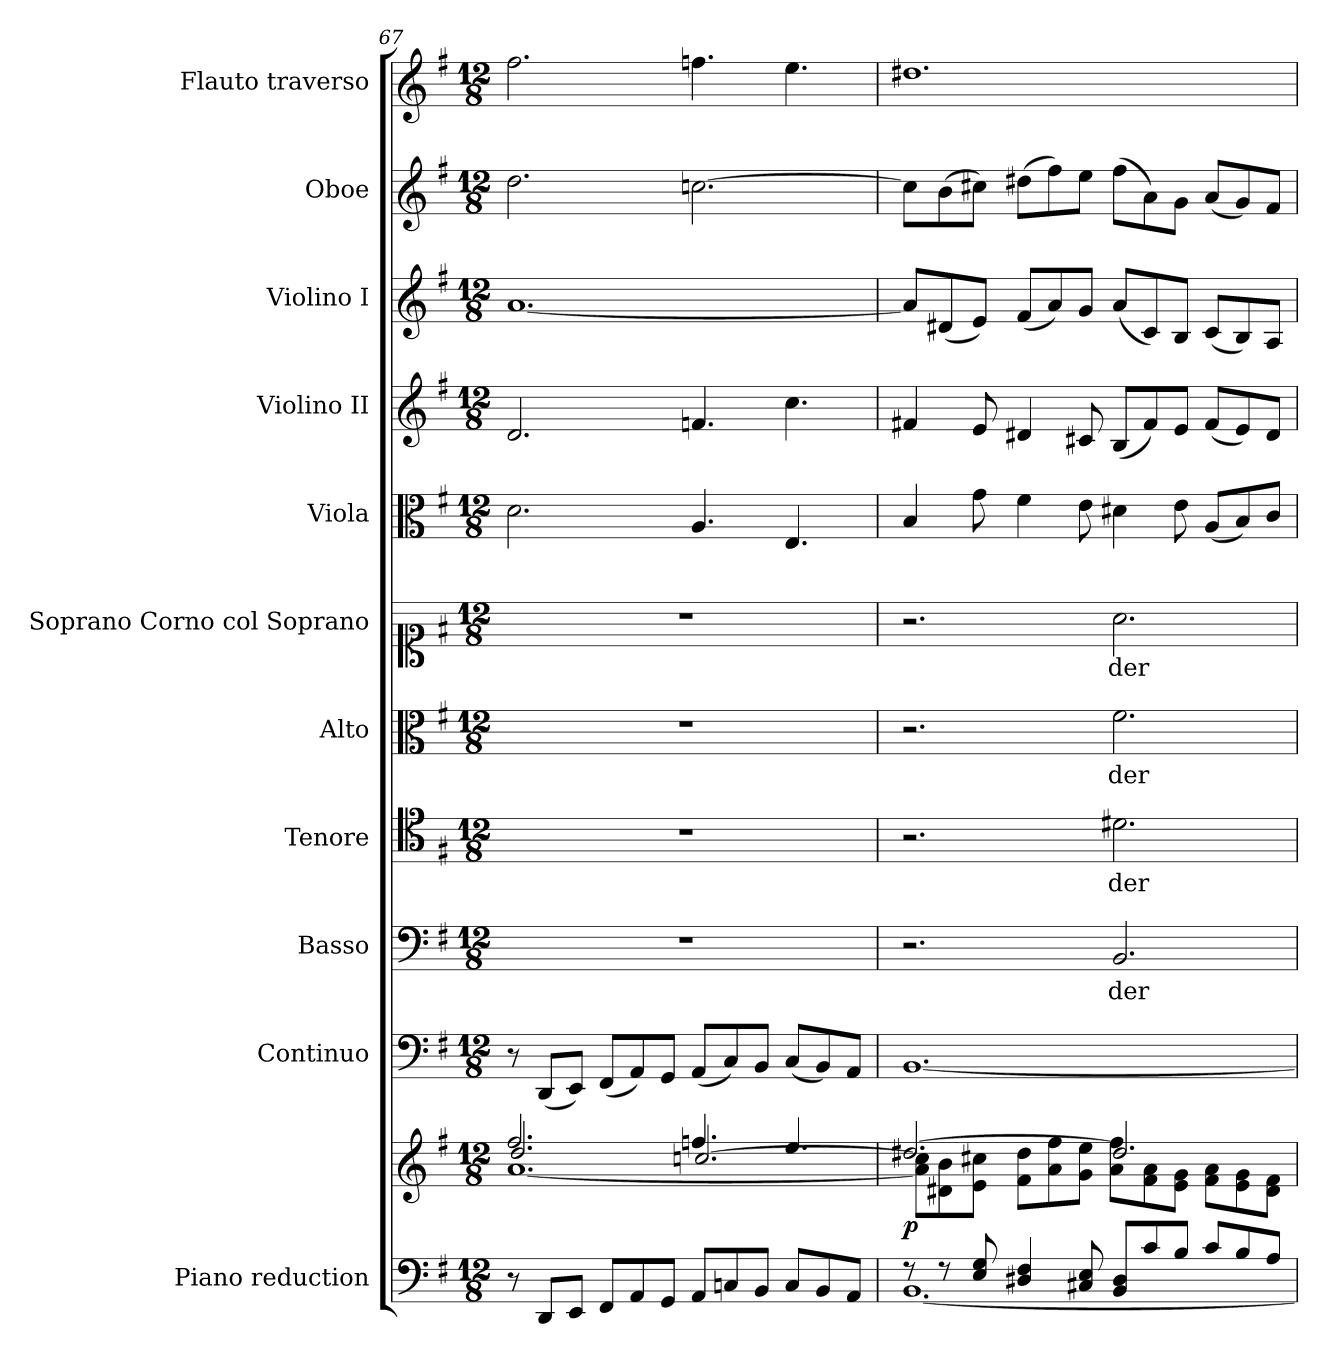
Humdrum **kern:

**kern	**kern	**dynam	**kern	**dynam	**kern	**text	**dynam	**kern	**text	**dynam	**kern	**text	**dynam	**kern	**text	**dynam	**kern	**dynam	**kern	**dynam	**kern	**dynam	**kern	**kern
*part11	*part11	*part11	*part10	*part10	*part9	*part9	*part9	*part8	*part8	*part8	*part7	*part7	*part7	*part6	*part6	*part6	*part5	*part5	*part4	*part4	*part3	*part3	*part2	*part1
*staff12	*staff11	*staff11/12	*staff10	*staff10	*staff9	*staff9	*staff9	*staff8	*staff8	*staff8	*staff7	*staff7	*staff7	*staff6	*staff6	*staff6	*staff5	*staff5	*staff4	*staff4	*staff3	*staff3	*staff2	*staff1
*I"Piano reduction	*	*	*I"Continuo	*	*I"Basso	*	*	*I"Tenore	*	*	*I"Alto	*	*	*I"Soprano Corno col Soprano	*	*	*I"Viola	*	*I"Violino II	*	*I"Violino I	*	*I"Oboe	*I"Flauto traverso
*I'Pno	*	*	*	*	*	*	*	*	*	*	*	*	*	*	*	*	*I'Vla	*	*I'Vln	*	*I'Vln	*	*I'Ob	*I'Fl
*clefF4	*clefG2	*	*clefF4	*	*clefF4	*	*	*clefC4	*	*	*clefC3	*	*	*clefC1	*	*	*clefC3	*	*clefG2	*	*clefG2	*	*clefG2	*clefG2
*k[f#]	*k[f#]	*	*k[f#]	*	*k[f#]	*	*	*k[f#]	*	*	*k[f#]	*	*	*k[f#]	*	*	*k[f#]	*	*k[f#]	*	*k[f#]	*	*k[f#]	*k[f#]
*M12/8	*M12/8	*	*M12/8	*	*M12/8	*	*	*M12/8	*	*	*M12/8	*	*	*M12/8	*	*	*M12/8	*	*M12/8	*	*M12/8	*	*M12/8	*M12/8
=67	=67	=67	=67	=67	=67	=67	=67	=67	=67	=67	=67	=67	=67	=67	=67	=67	=67	=67	=67	=67	=67	=67	=67	=67
*	*^	*	*	*	*	*	*	*	*	*	*	*	*	*	*	*	*	*	*	*	*	*	*	*
*	*	*^	*	*	*	*	*	*	*	*	*	*	*	*	*	*	*	*	*	*	*	*	*	*	*
8r	2.ff#/	[1.a	2.dd/	.	8r	.	1.r	.	.	1.r	.	.	1.r	.	.	1.r	.	.	2.d\	.	2.d/	.	[1.a	.	2.dd\	2.ff#\
8DD/L	.	.	.	.	(<8DD/L	.	.	.	.	.	.	.	.	.	.	.	.	.	.	.	.	.	.	.	.	.
8EE/J	.	.	.	.	8EE/J)	.	.	.	.	.	.	.	.	.	.	.	.	.	.	.	.	.	.	.	.	.
8FF#/L	.	.	.	.	(<8FF#/L	.	.	.	.	.	.	.	.	.	.	.	.	.	.	.	.	.	.	.	.	.
8AA/	.	.	.	.	8AA/)	.	.	.	.	.	.	.	.	.	.	.	.	.	.	.	.	.	.	.	.	.
8GG/J	.	.	.	.	8GG/J	.	.	.	.	.	.	.	.	.	.	.	.	.	.	.	.	.	.	.	.	.
8AA/L	4.ffn/	.	[2.ccn/	.	(<8AA/L	.	.	.	.	.	.	.	.	.	.	.	.	.	4.A/	.	4.fn/	.	.	.	[2.ccn\	4.ffn\
8Cn/	.	.	.	.	8C/)	.	.	.	.	.	.	.	.	.	.	.	.	.	.	.	.	.	.	.	.	.
8BB/J	.	.	.	.	8BB/J	.	.	.	.	.	.	.	.	.	.	.	.	.	.	.	.	.	.	.	.	.
8C/L	4.ee/	.	.	.	(<8C/L	.	.	.	.	.	.	.	.	.	.	.	.	.	4.E/	.	4.cc\	.	.	.	.	4.ee\
8BB/	.	.	.	.	8BB/)	.	.	.	.	.	.	.	.	.	.	.	.	.	.	.	.	.	.	.	.	.
8AA/J	.	.	.	.	8AA/J	.	.	.	.	.	.	.	.	.	.	.	.	.	.	.	.	.	.	.	.	.
*	*	*v	*v	*	*	*	*	*	*	*	*	*	*	*	*	*	*	*	*	*	*	*	*	*	*	*
=68	=68	=68	=68	=68	=68	=68	=68	=68	=68	=68	=68	=68	=68	=68	=68	=68	=68	=68	=68	=68	=68	=68	=68	=68	=68
*^	*	*	*	*	*	*	*	*	*	*	*	*	*	*	*	*	*	*	*	*	*	*	*	*	*
!	!	!	!	!LO:DY:b	!	!LO:DY:a	!	!	!	!	!	!	!	!	!	!	!	!	!	!	!	!	!	!	!	!
8r	[1.BB	[2.dd#X/	8a\] 8cc\]L	p	[1.BB	other-dynamics	2.r	.	.	2.r	.	.	2.r	.	.	2.r	.	.	4B/	.	4f#X/	.	8a/L]	.	8cc\L]	1.dd#X
!	!	!	!	!	!	!	!	!	!	!	!	!	!	!	!	!	!	!	!	!	!	!	!	!LO:DY:b	!	!
8r	.	.	8d#X\ 8b\	.	.	.	.	.	.	.	.	.	.	.	.	.	.	.	.	.	.	.	(<8d#X/	other-dynamics	(>8b\	.
!	!	!	!	!	!	!	!	!	!	!	!	!	!	!	!	!	!	!	!	!LO:DY:b	!	!LO:DY:b	!	!	!	!
8E/ 8G/	.	.	8e\ 8cc#X\J	.	.	.	.	.	.	.	.	.	.	.	.	.	.	.	8g\	other-dynamics	8e/	other-dynamics	8e/J)	.	8cc#X\J)	.
4D#X/ 4F#/	.	.	8f#\ 8dd#\L	.	.	.	.	.	.	.	.	.	.	.	.	.	.	.	4f#\	.	4d#X/	.	(<8f#/L	.	(>8dd#X\L	.
.	.	.	8a\ 8ff#\	.	.	.	.	.	.	.	.	.	.	.	.	.	.	.	.	.	.	.	8a/)	.	8ff#\)	.
8C#X/ 8E/	.	.	8g\ 8ee\J	.	.	.	.	.	.	.	.	.	.	.	.	.	.	.	8e\	.	8c#X/	.	8g/J	.	8ee\J	.
!	!	!	!	!	!	!	!	!LO:LY:b	!LO:DY:a	!	!LO:LY:b	!LO:DY:a	!	!LO:LY:b	!LO:DY:a	!	!LO:LY:b	!LO:DY:a	!	!	!	!	!	!	!	!
8BB/ 8D#/L	.	2.dd#/]	8a\ 8ff#\L	.	.	.	2.BB/	der	other-dynamics	2.d#X\	der	other-dynamics	2.f#\	der	other-dynamics	2.a\	der	other-dynamics	4d#X\	.	(<8B/L	.	(<8a/L	.	(>8ff#\L	.
8c/	.	.	8f#\ 8a\	.	.	.	.	.	.	.	.	.	.	.	.	.	.	.	.	.	8f#/)	.	8c/)	.	8a\)	.
8B/J	.	.	8e\ 8g\J	.	.	.	.	.	.	.	.	.	.	.	.	.	.	.	8e\	.	8e/J	.	8B/J	.	8g\J	.
8c/L	.	.	8f#\ 8a\L	.	.	.	.	.	.	.	.	.	.	.	.	.	.	.	(<8A/L	.	(<8f#/L	.	(<8c/L	.	(<8a/L	.
8B/	.	.	8e\ 8g\	.	.	.	.	.	.	.	.	.	.	.	.	.	.	.	8B/)	.	8e/)	.	8B/)	.	8g/)	.
8A/J	.	.	8d#\ 8f#\J	.	.	.	.	.	.	.	.	.	.	.	.	.	.	.	8c/J	.	8d#/J	.	8A/J	.	8f#/J	.
*v	*v	*	*	*	*	*	*	*	*	*	*	*	*	*	*	*	*	*	*	*	*	*	*	*	*	*
*	*v	*v	*	*	*	*	*	*	*	*	*	*	*	*	*	*	*	*	*	*	*	*	*	*	*
=	=	=	=	=	=	=	=	=	=	=	=	=	=	=	=	=	=	=	=	=	=	=	=	=
*-	*-	*-	*-	*-	*-	*-	*-	*-	*-	*-	*-	*-	*-	*-	*-	*-	*-	*-	*-	*-	*-	*-	*-	*-
